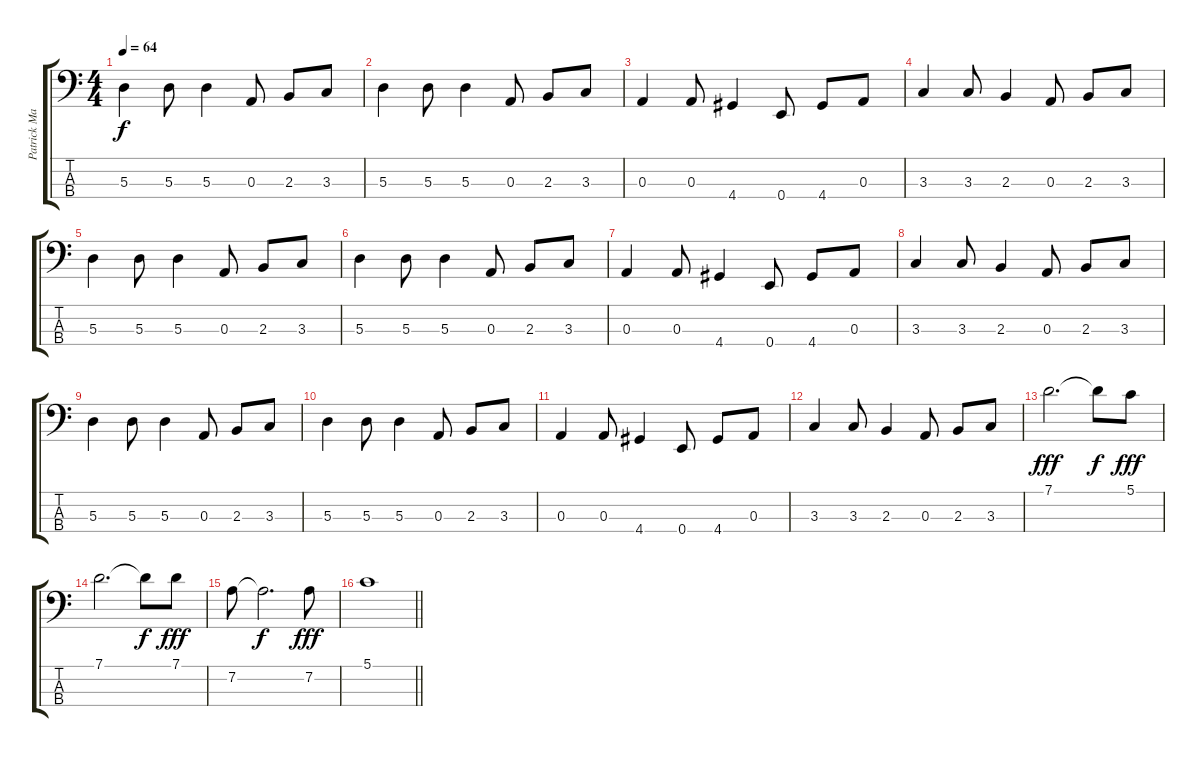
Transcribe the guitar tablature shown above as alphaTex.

\track ("Patrick Matthews" "Patrick Ma") {instrument electricbassfinger}
\staff {score tabs}
\tuning (G2 D2 A1 E1) {hide}
\ts (4 4)
\tempo 64
\clef f4
\ks c
5.3.4{dy f} 5.3.8 5.3.4 0.3.8 2.3.8 3.3.8 |
5.3.4 5.3.8 5.3.4 0.3.8 2.3.8 3.3.8 |
0.3.4 0.3.8 4.4.4 0.4.8 4.4.8 0.3.8 |
3.3.4 3.3.8 2.3.4 0.3.8 2.3.8 3.3.8 |
5.3.4 5.3.8 5.3.4 0.3.8 2.3.8 3.3.8 |
5.3.4 5.3.8 5.3.4 0.3.8 2.3.8 3.3.8 |
0.3.4 0.3.8 4.4.4 0.4.8 4.4.8 0.3.8 |
3.3.4 3.3.8 2.3.4 0.3.8 2.3.8 3.3.8 |
5.3.4 5.3.8 5.3.4 0.3.8 2.3.8 3.3.8 |
5.3.4 5.3.8 5.3.4 0.3.8 2.3.8 3.3.8 |
0.3.4 0.3.8 4.4.4 0.4.8 4.4.8 0.3.8 |
3.3.4 3.3.8 2.3.4 0.3.8 2.3.8 3.3.8 |
7.1.2{d dy fff} 7.1{t}.8{dy f} 5.1.8{dy fff} |
7.1.2{d} 7.1{t}.8{dy f} 7.1.8{dy fff} |
7.2.8 7.2{t}.2{d dy f} 7.2.8{dy fff} |
\barLineRight lightlight
5.1.1
